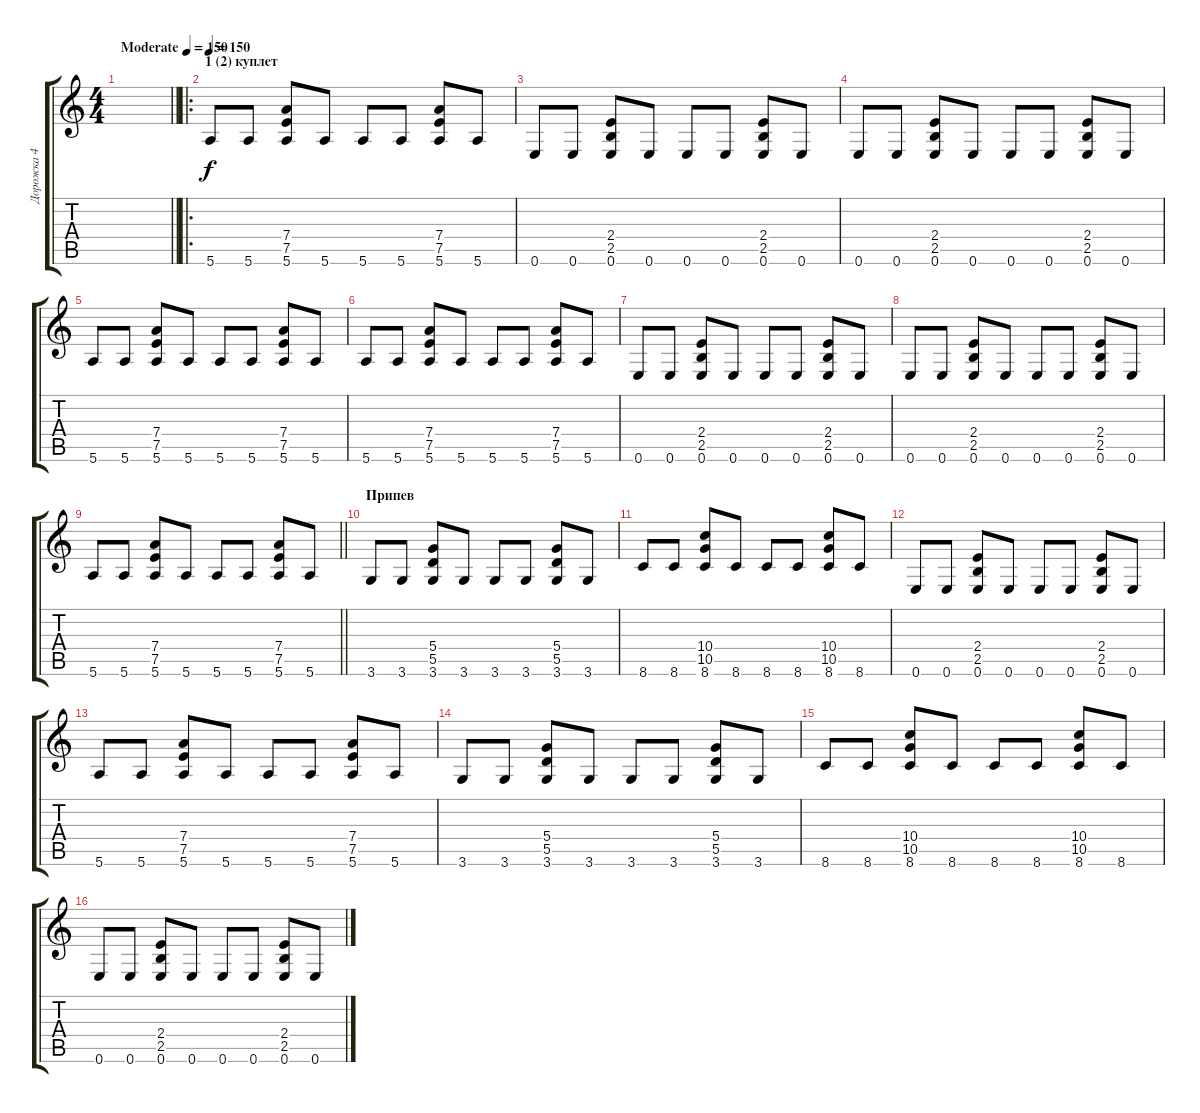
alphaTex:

\track ("Дорожка 4" "Дорожка 4") {instrument distortionguitar}
\staff {score tabs}
\tuning (E4 B3 G3 D3 A2 E2) {hide}
\ts (4 4)
\tempo (150 "Moderate")
\tempo 130
\tempo (150 "Moderate")
\clef g2
\barLineRight lightlight
\ks c
|
\ro
\section ("" "1 (2) куплет")
\tempo 150
5.6.8 5.6.8 (7.4 7.5 5.6).8 5.6.8 5.6.8 5.6.8 (7.4 7.5 5.6).8 5.6.8 |
0.6.8 0.6.8 (2.4 2.5 0.6).8 0.6.8 0.6.8 0.6.8 (2.4 2.5 0.6).8 0.6.8 |
0.6.8 0.6.8 (2.4 2.5 0.6).8 0.6.8 0.6.8 0.6.8 (2.4 2.5 0.6).8 0.6.8 |
5.6.8 5.6.8 (7.4 7.5 5.6).8 5.6.8 5.6.8 5.6.8 (7.4 7.5 5.6).8 5.6.8 |
5.6.8 5.6.8 (7.4 7.5 5.6).8 5.6.8 5.6.8 5.6.8 (7.4 7.5 5.6).8 5.6.8 |
0.6.8 0.6.8 (2.4 2.5 0.6).8 0.6.8 0.6.8 0.6.8 (2.4 2.5 0.6).8 0.6.8 |
0.6.8 0.6.8 (2.4 2.5 0.6).8 0.6.8 0.6.8 0.6.8 (2.4 2.5 0.6).8 0.6.8 |
\barLineRight lightlight
5.6.8 5.6.8 (7.4 7.5 5.6).8 5.6.8 5.6.8 5.6.8 (7.4 7.5 5.6).8 5.6.8 |
\section ("" "Припев")
3.6.8 3.6.8 (5.4 5.5 3.6).8 3.6.8 3.6.8 3.6.8 (5.4 5.5 3.6).8 3.6.8 |
8.6.8 8.6.8 (10.4 10.5 8.6).8 8.6.8 8.6.8 8.6.8 (10.4 10.5 8.6).8 8.6.8 |
0.6.8 0.6.8 (2.4 2.5 0.6).8 0.6.8 0.6.8 0.6.8 (2.4 2.5 0.6).8 0.6.8 |
5.6.8 5.6.8 (7.4 7.5 5.6).8 5.6.8 5.6.8 5.6.8 (7.4 7.5 5.6).8 5.6.8 |
3.6.8 3.6.8 (5.4 5.5 3.6).8 3.6.8 3.6.8 3.6.8 (5.4 5.5 3.6).8 3.6.8 |
8.6.8 8.6.8 (10.4 10.5 8.6).8 8.6.8 8.6.8 8.6.8 (10.4 10.5 8.6).8 8.6.8 |
0.6.8 0.6.8 (2.4 2.5 0.6).8 0.6.8 0.6.8 0.6.8 (2.4 2.5 0.6).8 0.6.8
